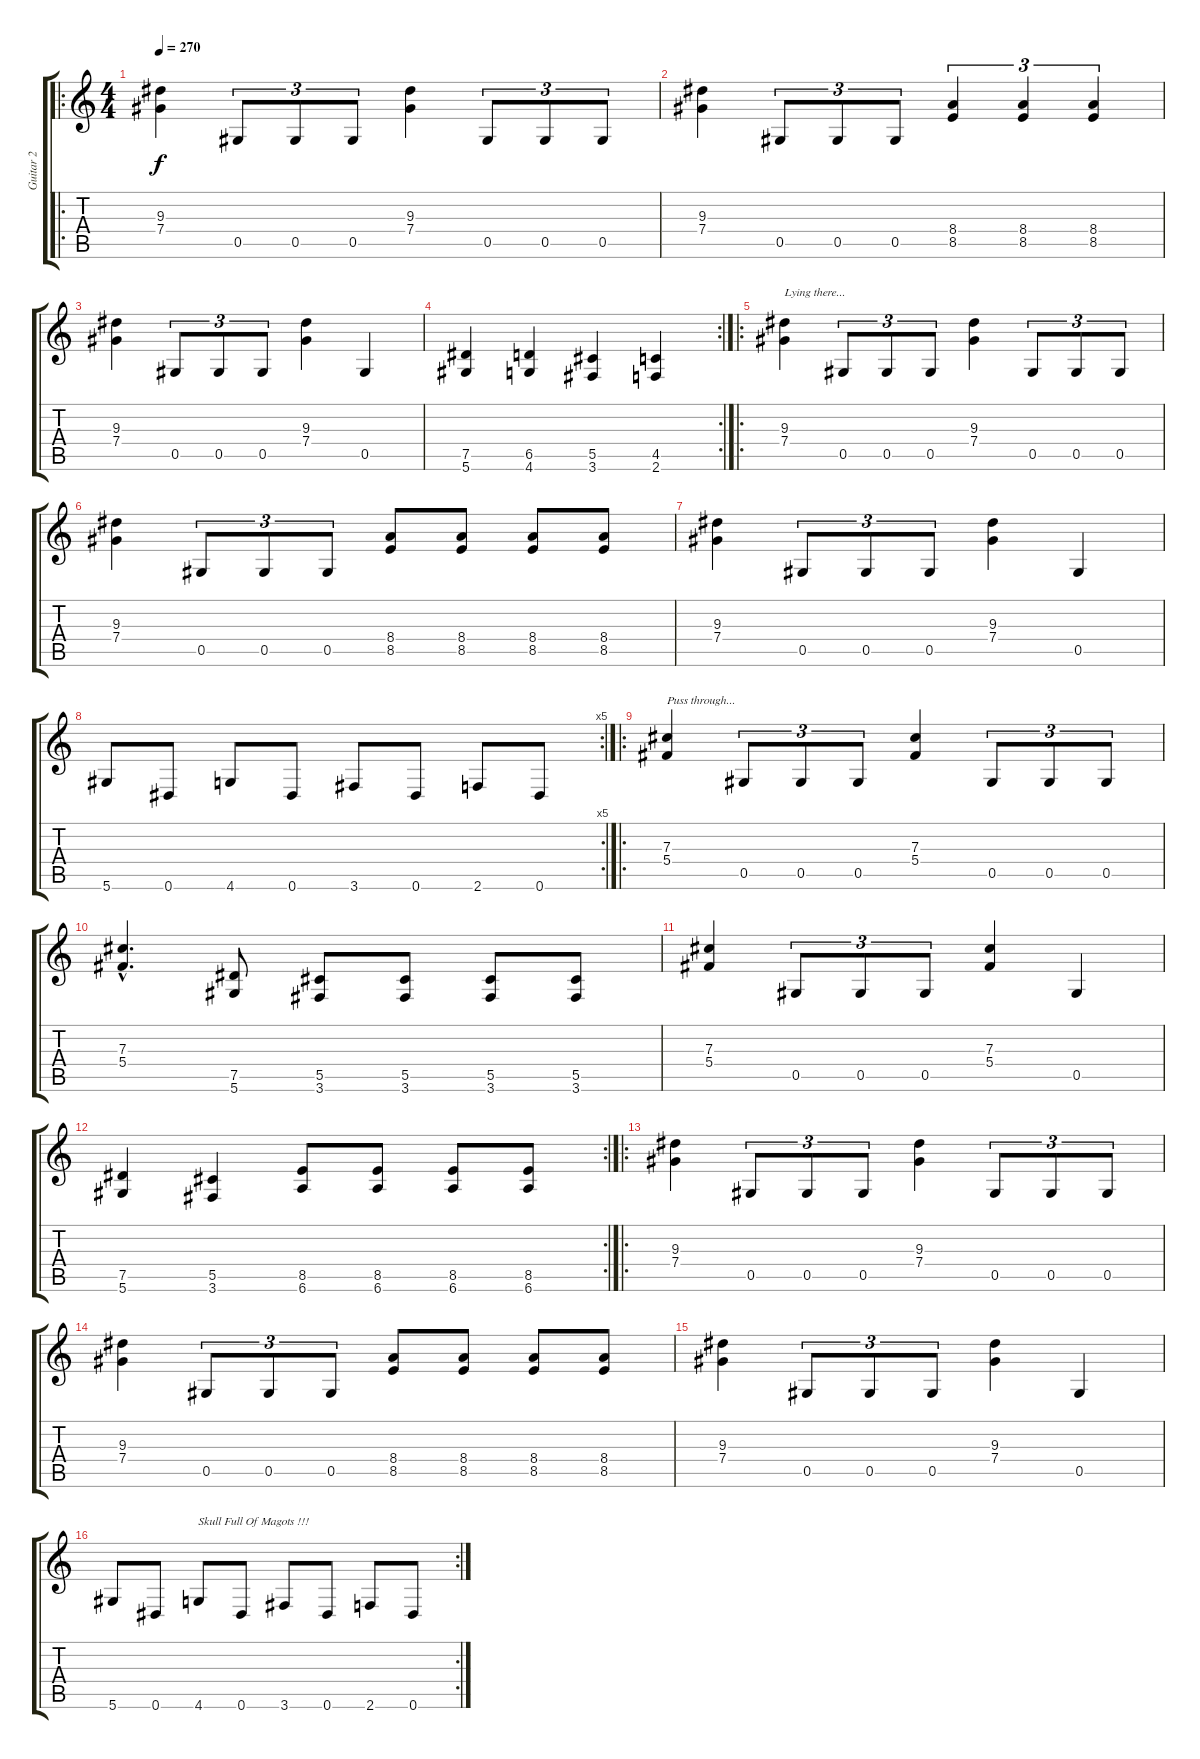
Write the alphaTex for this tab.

\track ("Guitar 2" "Guitar 2") {instrument distortionguitar}
\staff {score tabs}
\tuning (Eb4 Bb3 Gb3 Db3 Ab2 Eb2) {hide}
\ro
\ts (4 4)
\tempo 270
\clef g2
\ks c
(9.3 7.4).4{dy f} 0.5.8{tu (3 2)} 0.5.8{tu (3 2)} 0.5.8{tu (3 2)} (9.3 7.4).4 0.5.8{tu (3 2)} 0.5.8{tu (3 2)} 0.5.8{tu (3 2)} |
(9.3 7.4).4 0.5.8{tu (3 2)} 0.5.8{tu (3 2)} 0.5.8{tu (3 2)} (8.4 8.5).4{tu (3 2)} (8.4 8.5).4{tu (3 2)} (8.4 8.5).4{tu (3 2)} |
(9.3 7.4).4 0.5.8{tu (3 2)} 0.5.8{tu (3 2)} 0.5.8{tu (3 2)} (9.3 7.4).4 0.5.4 |
\rc 2
(7.5 5.6).4 (6.5 4.6).4 (5.5 3.6).4 (4.5 2.6).4 |
\ro
(9.3 7.4).4{txt "Lying there..."} 0.5.8{tu (3 2)} 0.5.8{tu (3 2)} 0.5.8{tu (3 2)} (9.3 7.4).4 0.5.8{tu (3 2)} 0.5.8{tu (3 2)} 0.5.8{tu (3 2)} |
(9.3 7.4).4 0.5.8{tu (3 2)} 0.5.8{tu (3 2)} 0.5.8{tu (3 2)} (8.4 8.5).8 (8.4 8.5).8 (8.4 8.5).8 (8.4 8.5).8 |
(9.3 7.4).4 0.5.8{tu (3 2)} 0.5.8{tu (3 2)} 0.5.8{tu (3 2)} (9.3 7.4).4 0.5.4 |
\rc 5
5.6.8 0.6.8 4.6.8 0.6.8 3.6.8 0.6.8 2.6.8 0.6.8 |
\ro
(7.3 5.4).4{txt "Puss through..."} 0.5.8{tu (3 2)} 0.5.8{tu (3 2)} 0.5.8{tu (3 2)} (7.3 5.4).4 0.5.8{tu (3 2)} 0.5.8{tu (3 2)} 0.5.8{tu (3 2)} |
(7.3{hac} 5.4{hac}).4{d} (7.5 5.6).8 (5.5 3.6).8 (5.5 3.6).8 (5.5 3.6).8 (5.5 3.6).8 |
(7.3 5.4).4 0.5.8{tu (3 2)} 0.5.8{tu (3 2)} 0.5.8{tu (3 2)} (7.3 5.4).4 0.5.4 |
\rc 2
(7.5 5.6).4 (5.5 3.6).4 (8.5 6.6).8 (8.5 6.6).8 (8.5 6.6).8 (8.5 6.6).8 |
\ro
(9.3 7.4).4 0.5.8{tu (3 2)} 0.5.8{tu (3 2)} 0.5.8{tu (3 2)} (9.3 7.4).4 0.5.8{tu (3 2)} 0.5.8{tu (3 2)} 0.5.8{tu (3 2)} |
(9.3 7.4).4 0.5.8{tu (3 2)} 0.5.8{tu (3 2)} 0.5.8{tu (3 2)} (8.4 8.5).8 (8.4 8.5).8 (8.4 8.5).8 (8.4 8.5).8 |
(9.3 7.4).4 0.5.8{tu (3 2)} 0.5.8{tu (3 2)} 0.5.8{tu (3 2)} (9.3 7.4).4 0.5.4 |
\rc 2
5.6.8 0.6.8 4.6.8{txt "Skull Full Of Magots !!!"} 0.6.8 3.6.8 0.6.8 2.6.8 0.6.8
